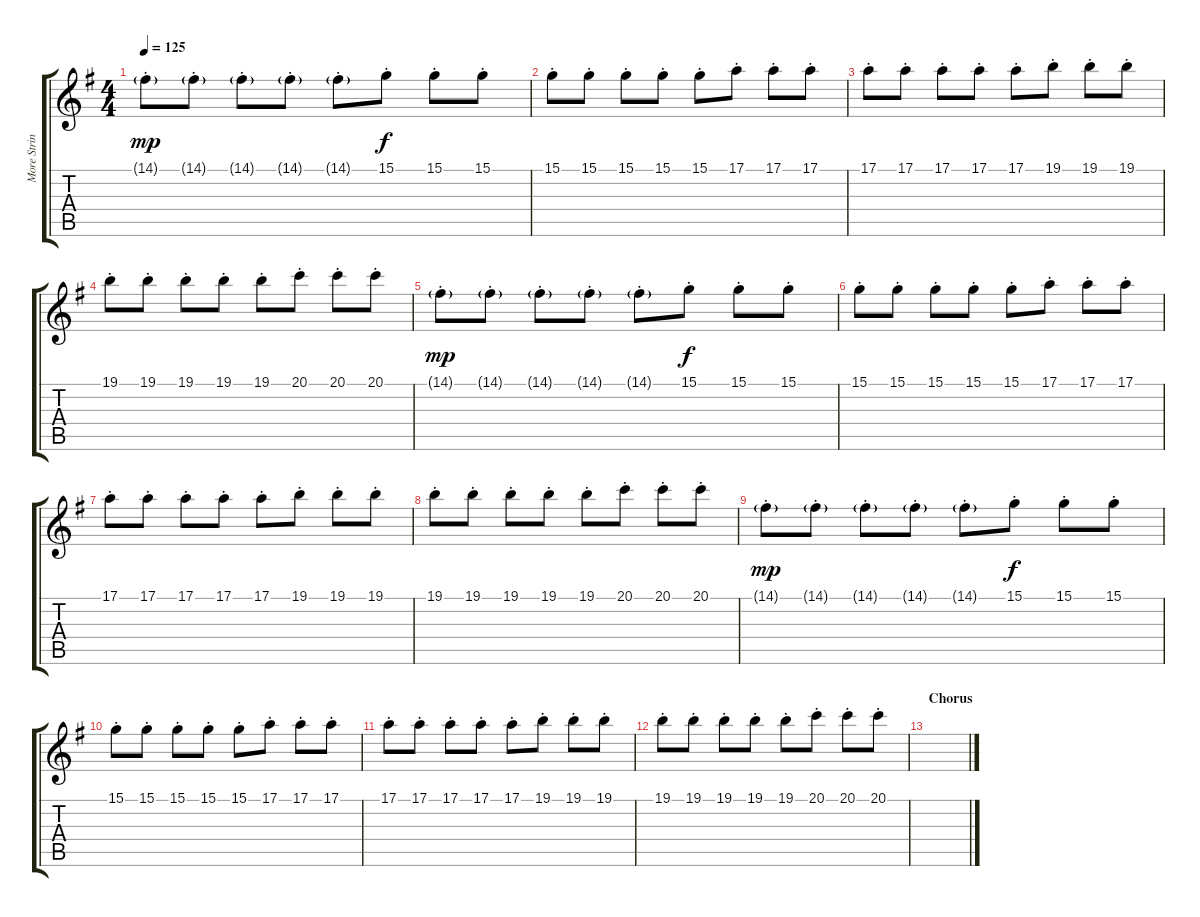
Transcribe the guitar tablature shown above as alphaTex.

\track ("More Strings" "More Strin") {instrument stringensemble1}
\staff {score tabs}
\tuning (E4 B3 G3 D3 A2 E2) {hide}
\ts (4 4)
\tempo 125
\clef g2
\ks g
14.1{g st}.8{dy mp} 14.1{g st}.8 14.1{g st}.8 14.1{g st}.8 14.1{g st}.8 15.1{st}.8{dy f} 15.1{st}.8 15.1{st}.8 |
15.1{st}.8 15.1{st}.8 15.1{st}.8 15.1{st}.8 15.1{st}.8 17.1{st}.8 17.1{st}.8 17.1{st}.8 |
17.1{st}.8 17.1{st}.8 17.1{st}.8 17.1{st}.8 17.1{st}.8 19.1{st}.8 19.1{st}.8 19.1{st}.8 |
19.1{st}.8 19.1{st}.8 19.1{st}.8 19.1{st}.8 19.1{st}.8 20.1{st}.8 20.1{st}.8 20.1{st}.8 |
14.1{g st}.8{dy mp} 14.1{g st}.8 14.1{g st}.8 14.1{g st}.8 14.1{g st}.8 15.1{st}.8{dy f} 15.1{st}.8 15.1{st}.8 |
15.1{st}.8 15.1{st}.8 15.1{st}.8 15.1{st}.8 15.1{st}.8 17.1{st}.8 17.1{st}.8 17.1{st}.8 |
17.1{st}.8 17.1{st}.8 17.1{st}.8 17.1{st}.8 17.1{st}.8 19.1{st}.8 19.1{st}.8 19.1{st}.8 |
19.1{st}.8 19.1{st}.8 19.1{st}.8 19.1{st}.8 19.1{st}.8 20.1{st}.8 20.1{st}.8 20.1{st}.8 |
14.1{g st}.8{dy mp} 14.1{g st}.8 14.1{g st}.8 14.1{g st}.8 14.1{g st}.8 15.1{st}.8{dy f} 15.1{st}.8 15.1{st}.8 |
15.1{st}.8 15.1{st}.8 15.1{st}.8 15.1{st}.8 15.1{st}.8 17.1{st}.8 17.1{st}.8 17.1{st}.8 |
17.1{st}.8 17.1{st}.8 17.1{st}.8 17.1{st}.8 17.1{st}.8 19.1{st}.8 19.1{st}.8 19.1{st}.8 |
19.1{st}.8 19.1{st}.8 19.1{st}.8 19.1{st}.8 19.1{st}.8 20.1{st}.8 20.1{st}.8 20.1{st}.8 |
\section ("" "Chorus")
